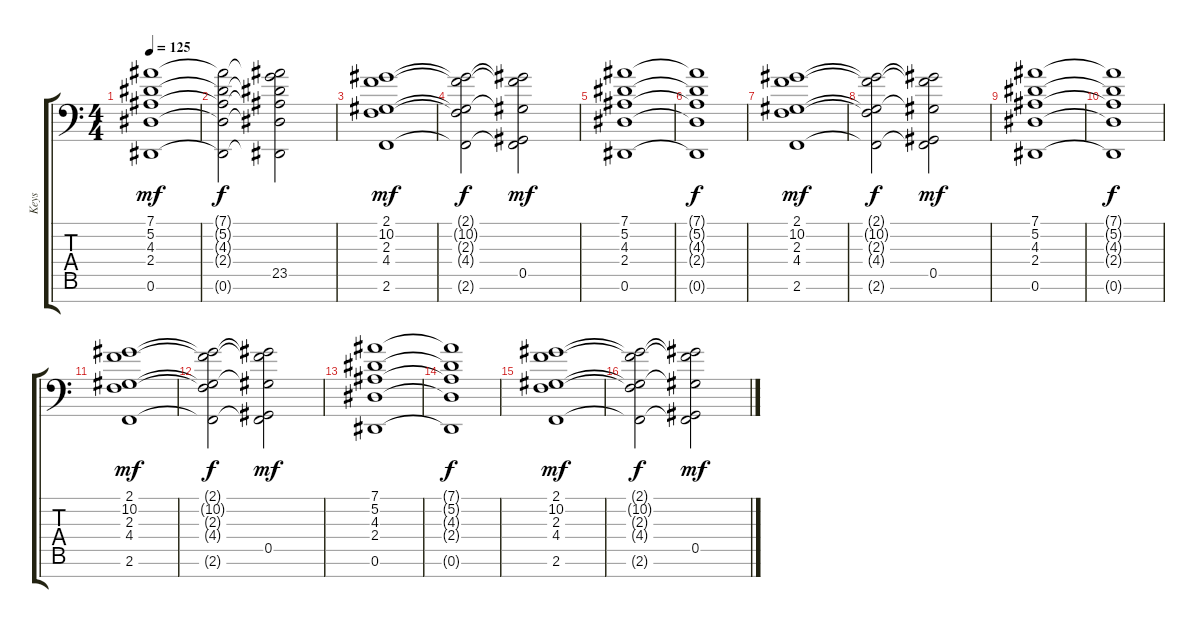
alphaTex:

\track ("Keys" "Keys") {instrument stringensemble2}
\staff {score tabs}
\tuning (Eb4 Bb3 Gb3 Db3 Ab2 Eb2 Bb1) {hide}
\ts (4 4)
\tempo 125
\clef f4
\ks c
(7.1 5.2 4.3 2.4 0.6).1{dy mf} |
(7.1{t} 5.2{t} 4.3{t} 2.4{t} 0.6{t}).2{dy f} (7.1{t} 5.2{t} 4.3{t} 2.4{t} 23.5 0.6{t}).2 |
(2.1 10.2 2.3 4.4 2.6).1{dy mf} |
(2.1{t} 10.2{t} 2.3{t} 4.4{t} 2.6{t}).2{dy f} (2.1{t} 10.2{t} 2.3{t} 0.5 2.6{t}).2{dy mf} |
(7.1 5.2 4.3 2.4 0.6).1 |
(7.1{t} 5.2{t} 4.3{t} 2.4{t} 0.6{t}).1{dy f} |
(2.1 10.2 2.3 4.4 2.6).1{dy mf} |
(2.1{t} 10.2{t} 2.3{t} 4.4{t} 2.6{t}).2{dy f} (2.1{t} 10.2{t} 2.3{t} 0.5 2.6{t}).2{dy mf} |
(7.1 5.2 4.3 2.4 0.6).1 |
(7.1{t} 5.2{t} 4.3{t} 2.4{t} 0.6{t}).1{dy f} |
(2.1 10.2 2.3 4.4 2.6).1{dy mf} |
(2.1{t} 10.2{t} 2.3{t} 4.4{t} 2.6{t}).2{dy f} (2.1{t} 10.2{t} 2.3{t} 0.5 2.6{t}).2{dy mf} |
(7.1 5.2 4.3 2.4 0.6).1 |
(7.1{t} 5.2{t} 4.3{t} 2.4{t} 0.6{t}).1{dy f} |
(2.1 10.2 2.3 4.4 2.6).1{dy mf} |
(2.1{t} 10.2{t} 2.3{t} 4.4{t} 2.6{t}).2{dy f} (2.1{t} 10.2{t} 2.3{t} 0.5 2.6{t}).2{dy mf}
